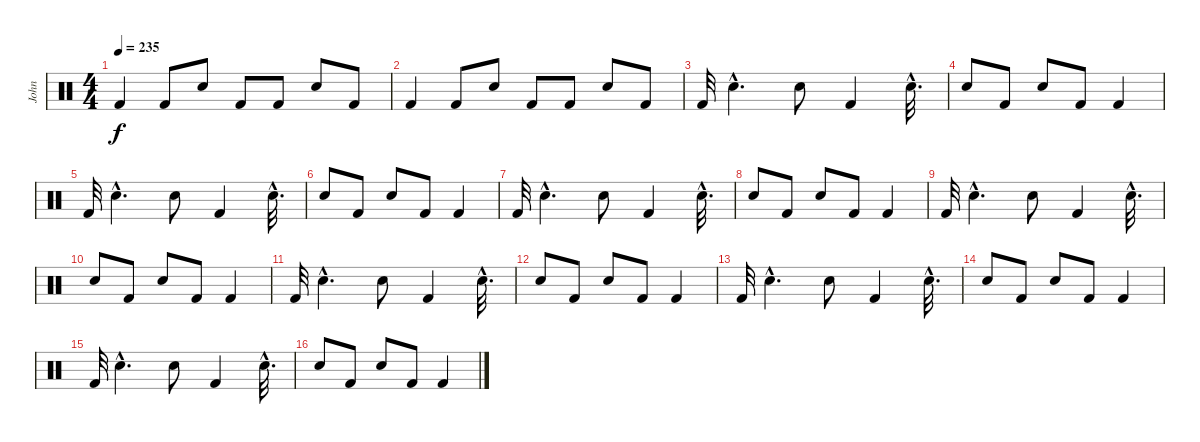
\track ("John" "John") {instrument percussion}
\staff {score}
\articulation defaults
\ts (4 4)
\tempo 235
\clef neutral
\ks c "Kick (hit) 2".4{dy f} "Kick (hit) 2".8 "Snare (hit) 2".8 "Kick (hit) 2".8 "Kick (hit) 2".8 "Snare (hit) 2".8 "Kick (hit) 2".8
|
"Kick (hit) 2".4 "Kick (hit) 2".8 "Snare (hit) 2".8 "Kick (hit) 2".8 "Kick (hit) 2".8 "Snare (hit) 2".8 "Kick (hit) 2".8 |
"Kick (hit) 2".32 "Snare (hit) 2"{hac}.4{d} "Snare (hit) 2".8 "Kick (hit) 2".4 "Snare (hit) 2"{hac}.32{d} |
"Snare (hit) 2".8 "Kick (hit) 2".8 "Snare (hit) 2".8 "Kick (hit) 2".8 "Kick (hit) 2".4 |
"Kick (hit) 2".32 "Snare (hit) 2"{hac}.4{d} "Snare (hit) 2".8 "Kick (hit) 2".4 "Snare (hit) 2"{hac}.32{d} |
"Snare (hit) 2".8 "Kick (hit) 2".8 "Snare (hit) 2".8 "Kick (hit) 2".8 "Kick (hit) 2".4 |
"Kick (hit) 2".32 "Snare (hit) 2"{hac}.4{d} "Snare (hit) 2".8 "Kick (hit) 2".4 "Snare (hit) 2"{hac}.32{d} |
"Snare (hit) 2".8 "Kick (hit) 2".8 "Snare (hit) 2".8 "Kick (hit) 2".8 "Kick (hit) 2".4 |
"Kick (hit) 2".32 "Snare (hit) 2"{hac}.4{d} "Snare (hit) 2".8 "Kick (hit) 2".4 "Snare (hit) 2"{hac}.32{d} |
"Snare (hit) 2".8 "Kick (hit) 2".8 "Snare (hit) 2".8 "Kick (hit) 2".8 "Kick (hit) 2".4 |
"Kick (hit) 2".32 "Snare (hit) 2"{hac}.4{d} "Snare (hit) 2".8 "Kick (hit) 2".4 "Snare (hit) 2"{hac}.32{d} |
"Snare (hit) 2".8 "Kick (hit) 2".8 "Snare (hit) 2".8 "Kick (hit) 2".8 "Kick (hit) 2".4 |
"Kick (hit) 2".32 "Snare (hit) 2"{hac}.4{d} "Snare (hit) 2".8 "Kick (hit) 2".4 "Snare (hit) 2"{hac}.32{d} |
"Snare (hit) 2".8 "Kick (hit) 2".8 "Snare (hit) 2".8 "Kick (hit) 2".8 "Kick (hit) 2".4 |
"Kick (hit) 2".32 "Snare (hit) 2"{hac}.4{d} "Snare (hit) 2".8 "Kick (hit) 2".4 "Snare (hit) 2"{hac}.32{d} |
"Snare (hit) 2".8 "Kick (hit) 2".8 "Snare (hit) 2".8 "Kick (hit) 2".8 "Kick (hit) 2".4
